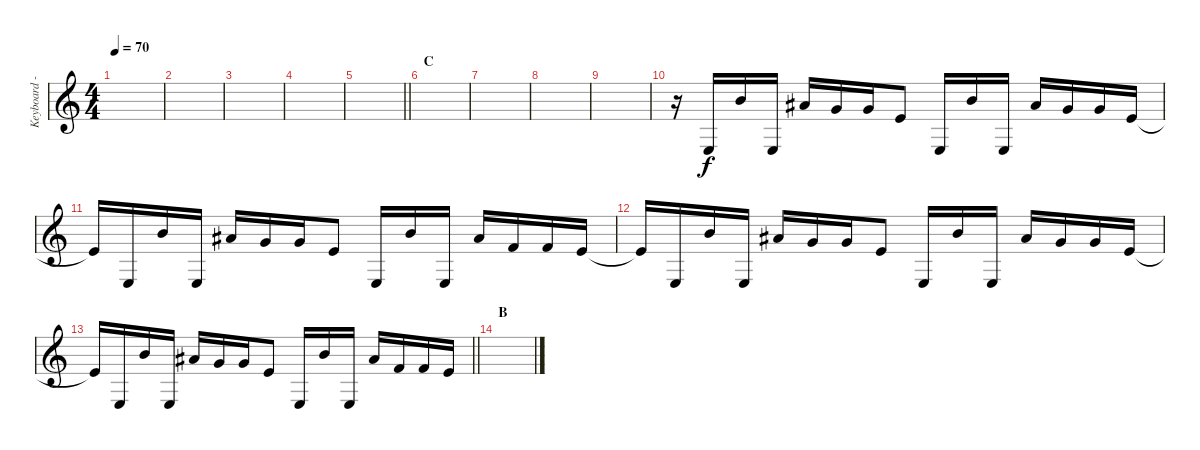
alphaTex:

\track ("Keyboard - Lead C" "Keyboard -") {instrument lead1square}
\staff {score}
\tuning (E4 B3 G3 D3 A2 E2) {hide}
\ts (4 4)
\tempo 70
\clef g2
\ks c
|
|
|
|
\barLineRight lightlight
|
\section ("" "C")
|
|
|
|
r.16 2.4.16 7.1.16 2.4.16 6.1.16 3.1.16 3.1.16 0.1.8 2.4.16 7.1.16 2.4.16 6.1.16 3.1.16 3.1.16 0.1.16 |
0.1{t}.16 2.4.16 7.1.16 2.4.16 6.1.16 3.1.16 3.1.16 0.1.8 2.4.16 7.1.16 2.4.16 6.1.16 1.1.16 1.1.16 0.1.16 |
0.1{t}.16 2.4.16 7.1.16 2.4.16 6.1.16 3.1.16 3.1.16 0.1.8 2.4.16 7.1.16 2.4.16 6.1.16 3.1.16 3.1.16 0.1.16 |
\barLineRight lightlight
0.1{t}.16 2.4.16 7.1.16 2.4.16 6.1.16 3.1.16 3.1.16 0.1.8 2.4.16 7.1.16 2.4.16 6.1.16 1.1.16 1.1.16 0.1.16 |
\section ("" "B")
